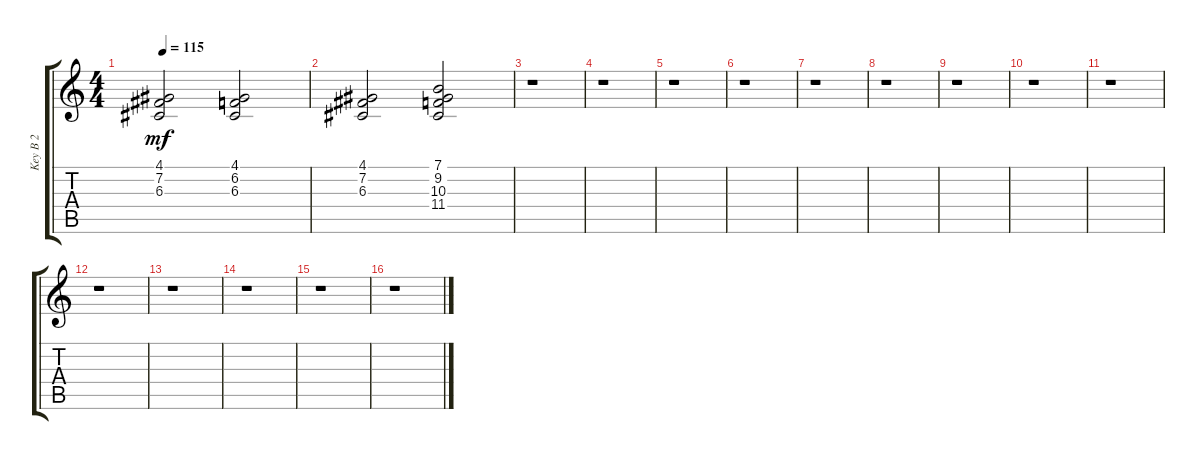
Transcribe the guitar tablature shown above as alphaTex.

\track ("Key B 2" "Key B 2") {instrument honkytonkpiano}
\staff {score tabs}
\tuning (E4 B3 G3 D3 A2 E2) {hide}
\ts (4 4)
\tempo 115
\clef g2
\ks c
(4.1 7.2 6.3).2{dy mf} (4.1 6.2 6.3).2 |
(4.1 7.2 6.3).2 (7.1 9.2 10.3 11.4).2 |
r.1 |
r.1 |
r.1 |
r.1 |
r.1 |
r.1 |
r.1 |
r.1 |
r.1 |
r.1 |
r.1 |
r.1 |
r.1 |
r.1
